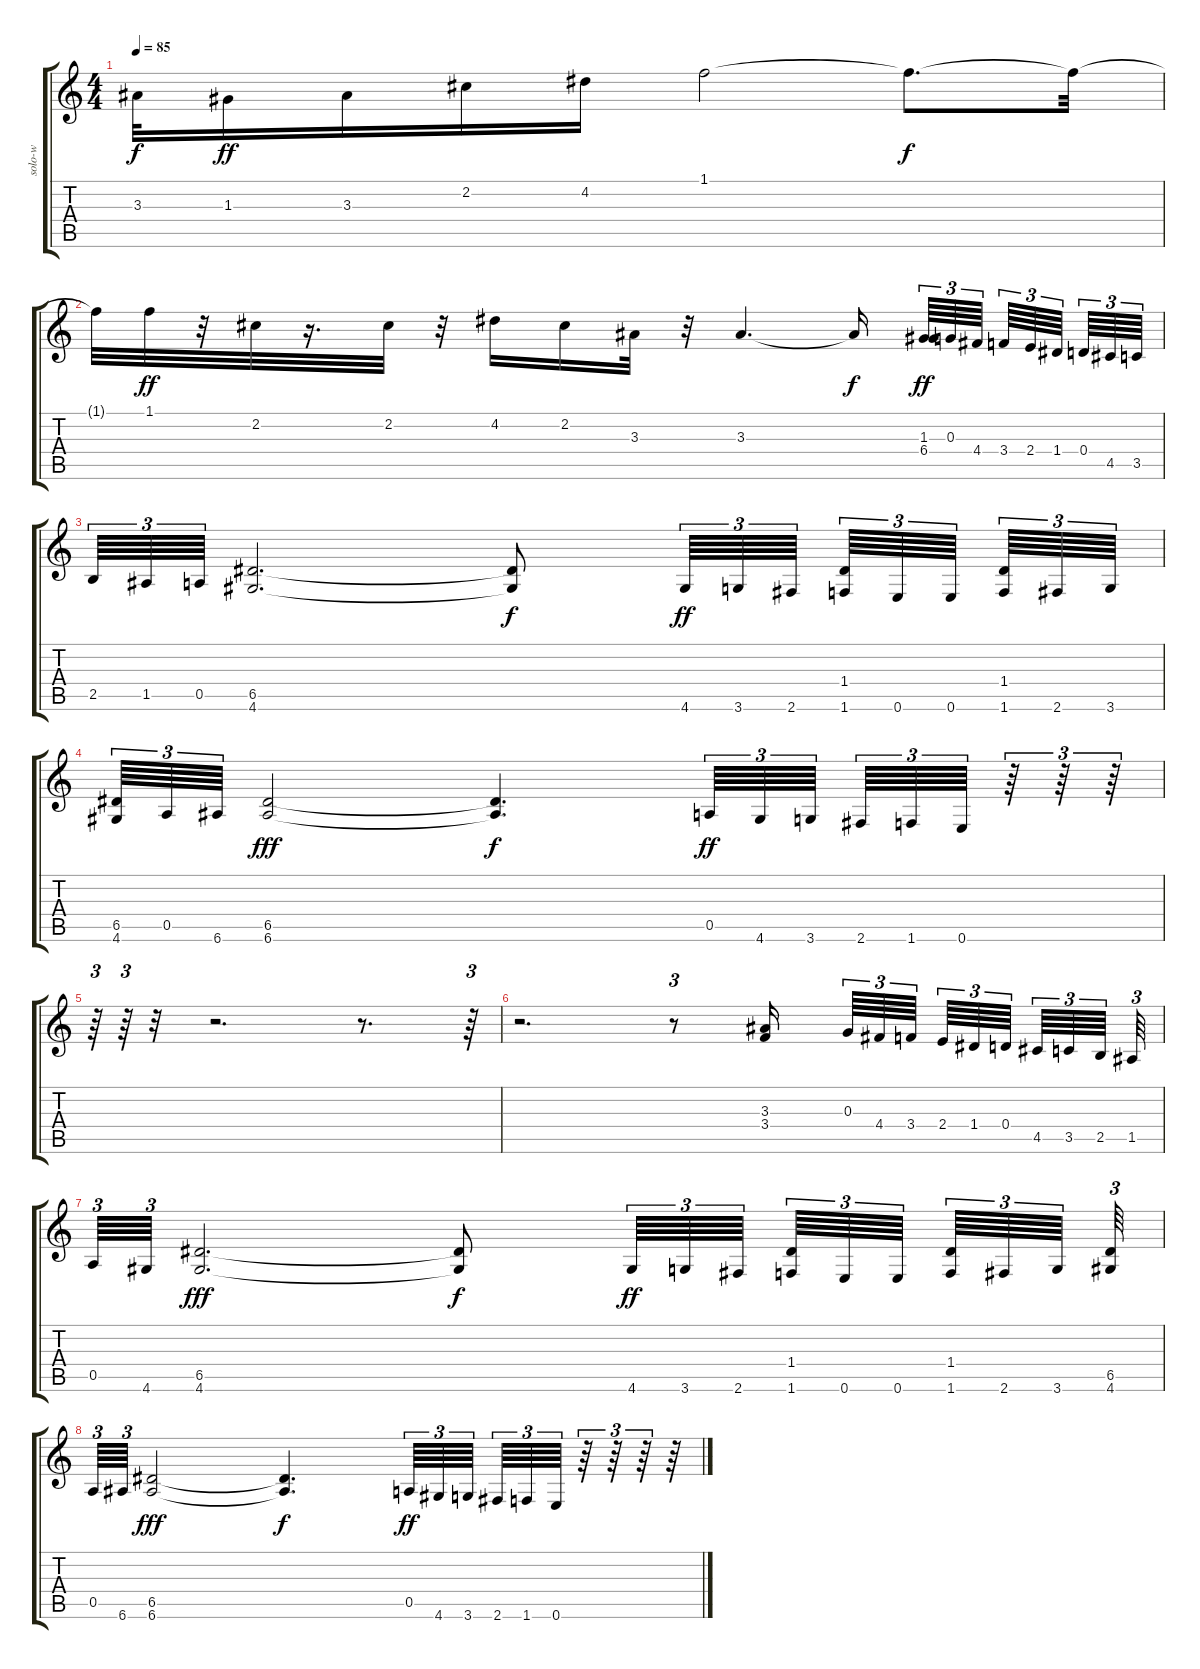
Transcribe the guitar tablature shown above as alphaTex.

\track ("solo-w" "solo-w") {instrument overdrivenguitar}
\staff {score tabs}
\tuning (E4 B3 G3 D3 A2 E2) {hide}
\ts (4 4)
\tempo 85
\clef g2
\ks c
3.3{t}.32{dy f} 1.3.16{dy ff} 3.3.16 2.2.16 4.2.16 1.1.2 1.1{t}.8{d dy f} 1.1{t}.32 |
1.1{t}.32 1.1.32{dy ff} r.32 2.2.32 r.16{d} 2.2.32 r.32 4.2.16 2.2.16 3.3.32 r.32 3.3.4{d} 3.3{t}.16{dy f} (1.3 6.4).64{tu (3 2) dy ff} 0.3.64{tu (3 2)} 4.4.64{tu (3 2)} 3.4.64{tu (3 2)} 2.4.64{tu (3 2)} 1.4.64{tu (3 2)} 0.4.64{tu (3 2)} 4.5.64{tu (3 2)} 3.5.64{tu (3 2)} |
2.5.64{tu (3 2)} 1.5.64{tu (3 2)} 0.5.64{tu (3 2)} (6.5 4.6).2{d} (6.5{t} 4.6{t}).8{dy f} 4.6.64{tu (3 2) dy ff} 3.6.64{tu (3 2)} 2.6.64{tu (3 2)} (1.4 1.6).64{tu (3 2)} 0.6.64{tu (3 2)} 0.6.64{tu (3 2)} (1.4 1.6).64{tu (3 2)} 2.6.64{tu (3 2)} 3.6.64{tu (3 2)} |
(6.5 4.6).64{tu (3 2)} 0.5.64{tu (3 2)} 6.6.64{tu (3 2)} (6.5 6.6).2{dy fff} (6.5{t} 6.6{t}).4{d dy f} 0.5.64{tu (3 2) dy ff} 4.6.64{tu (3 2)} 3.6.64{tu (3 2)} 2.6.64{tu (3 2)} 1.6.64{tu (3 2)} 0.6.64{tu (3 2)} r.64{tu (3 2)} r.64{tu (3 2)} r.64{tu (3 2)} |
r.64{tu (3 2)} r.64{tu (3 2)} r.32 r.2{d} r.8{d} r.64{tu (3 2)} |
r.2{d} r.8{tu (3 2)} (3.3 3.4).16 0.3.64{tu (3 2)} 4.4.64{tu (3 2)} 3.4.64{tu (3 2)} 2.4.64{tu (3 2)} 1.4.64{tu (3 2)} 0.4.64{tu (3 2)} 4.5.64{tu (3 2)} 3.5.64{tu (3 2)} 2.5.64{tu (3 2)} 1.5.64{tu (3 2)} |
0.5.64{tu (3 2)} 4.6.64{tu (3 2)} (6.5 4.6).2{d dy fff} (6.5{t} 4.6{t}).8{dy f} 4.6.64{tu (3 2) dy ff} 3.6.64{tu (3 2)} 2.6.64{tu (3 2)} (1.4 1.6).64{tu (3 2)} 0.6.64{tu (3 2)} 0.6.64{tu (3 2)} (1.4 1.6).64{tu (3 2)} 2.6.64{tu (3 2)} 3.6.64{tu (3 2)} (6.5 4.6).64{tu (3 2)} |
0.5.64{tu (3 2)} 6.6.64{tu (3 2)} (6.5 6.6).2{dy fff} (6.5{t} 6.6{t}).4{d dy f} 0.5.64{tu (3 2) dy ff} 4.6.64{tu (3 2)} 3.6.64{tu (3 2)} 2.6.64{tu (3 2)} 1.6.64{tu (3 2)} 0.6.64{tu (3 2)} r.64{tu (3 2)} r.64{tu (3 2)} r.64{tu (3 2)} r.64{tu (3 2)}
